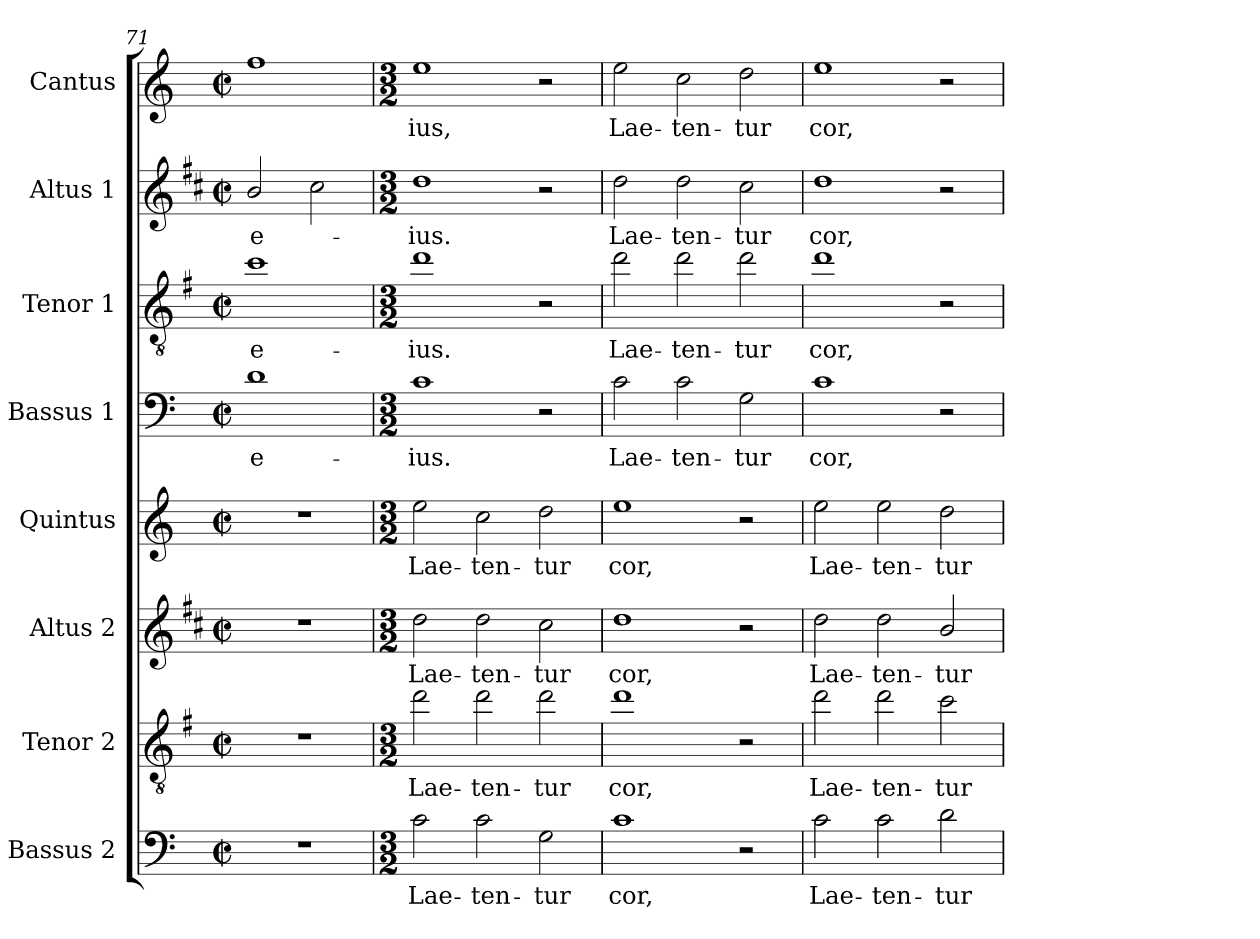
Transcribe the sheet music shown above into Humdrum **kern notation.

**kern	**text	**kern	**text	**kern	**text	**kern	**text	**kern	**text	**kern	**text	**kern	**text	**kern	**text
*part8	*part8	*part7	*part7	*part6	*part6	*part5	*part5	*part4	*part4	*part3	*part3	*part2	*part2	*part1	*part1
*staff8	*staff8	*staff7	*staff7	*staff6	*staff6	*staff5	*staff5	*staff4	*staff4	*staff3	*staff3	*staff2	*staff2	*staff1	*staff1
*I"Bassus 2	*	*I"Tenor 2	*	*I"Altus 2	*	*I"Quintus	*	*I"Bassus 1	*	*I"Tenor 1	*	*I"Altus 1	*	*I"Cantus	*
*I'B 2	*	*I'T 2	*	*I'A 2	*	*	*	*I'B 1	*	*I'T 1	*	*I'A 1	*	*I'C	*
*clefF4	*	*clefGv2	*	*clefG2	*	*clefG2	*	*clefF4	*	*clefGv2	*	*clefG2	*	*clefG2	*
*	*	*ITrd4c7	*	*ITrd1c2	*	*	*	*	*	*ITrd4c7	*	*ITrd1c2	*	*	*
*k[]	*	*k[]	*	*k[]	*	*k[]	*	*k[]	*	*k[]	*	*k[]	*	*k[]	*
*C:	*	*C:	*	*C:	*	*C:	*	*C:	*	*C:	*	*C:	*	*C:	*
*M2/2	*	*M2/2	*	*M2/2	*	*M2/2	*	*M2/2	*	*M2/2	*	*M2/2	*	*M2/2	*
*met(c|)	*	*met(c|)	*	*met(c|)	*	*met(c|)	*	*met(c|)	*	*met(c|)	*	*met(c|)	*	*met(c|)	*
=71	=71	=71	=71	=71	=71	=71	=71	=71	=71	=71	=71	=71	=71	=71	=71
!	!	!	!	!	!	!	!	!	!LO:LY:b	!	!LO:LY:b	!	!LO:LY:b	!	!
1r	.	1r	.	1r	.	1r	.	1d	e-	1f	e-	2a/	e-	1ff	.
.	.	.	.	.	.	.	.	.	.	.	.	2b\	.	.	.
!!LO:LB:g=z
=72	=72	=72	=72	=72	=72	=72	=72	=72	=72	=72	=72	=72	=72	=72	=72
*M3/2	*	*M3/2	*	*M3/2	*	*M3/2	*	*M3/2	*	*M3/2	*	*M3/2	*	*M3/2	*
!	!LO:LY:b	!	!LO:LY:b	!	!LO:LY:b	!	!LO:LY:b	!	!LO:LY:b	!	!LO:LY:b	!	!LO:LY:b	!	!LO:LY:b
2c\	Lae-	2g\	Lae-	2cc\	Lae-	2ee\	Lae-	1c	-ius.	1g	-ius.	1cc	-ius.	1ee	-ius,
!	!LO:LY:b	!	!LO:LY:b	!	!LO:LY:b	!	!LO:LY:b	!	!	!	!	!	!	!	!
2c\	-ten-	2g\	-ten-	2cc\	-ten-	2cc\	-ten-	.	.	.	.	.	.	.	.
!	!LO:LY:b	!	!LO:LY:b	!	!LO:LY:b	!	!LO:LY:b	!	!	!	!	!	!	!	!
2G\	-tur	2g\	-tur	2b\	-tur	2dd\	-tur	2r	.	2r	.	2r	.	2r	.
=73	=73	=73	=73	=73	=73	=73	=73	=73	=73	=73	=73	=73	=73	=73	=73
!	!LO:LY:b	!	!LO:LY:b	!	!LO:LY:b	!	!LO:LY:b	!	!LO:LY:b	!	!LO:LY:b	!	!LO:LY:b	!	!LO:LY:b
1c	cor,	1g	cor,	1cc	cor,	1ee	cor,	2c\	Lae-	2g\	Lae-	2cc\	Lae-	2ee\	Lae-
!	!	!	!	!	!	!	!	!	!LO:LY:b	!	!LO:LY:b	!	!LO:LY:b	!	!LO:LY:b
.	.	.	.	.	.	.	.	2c\	-ten-	2g\	-ten-	2cc\	-ten-	2cc\	-ten-
!	!	!	!	!	!	!	!	!	!LO:LY:b	!	!LO:LY:b	!	!LO:LY:b	!	!LO:LY:b
2r	.	2r	.	2r	.	2r	.	2G\	-tur	2g\	-tur	2b\	-tur	2dd\	-tur
=74	=74	=74	=74	=74	=74	=74	=74	=74	=74	=74	=74	=74	=74	=74	=74
!	!LO:LY:b	!	!LO:LY:b	!	!LO:LY:b	!	!LO:LY:b	!	!LO:LY:b	!	!LO:LY:b	!	!LO:LY:b	!	!LO:LY:b
2c\	Lae-	2g\	Lae-	2cc\	Lae-	2ee\	Lae-	1c	cor,	1g	cor,	1cc	cor,	1ee	cor,
!	!LO:LY:b	!	!LO:LY:b	!	!LO:LY:b	!	!LO:LY:b	!	!	!	!	!	!	!	!
2c\	-ten-	2g\	-ten-	2cc\	-ten-	2ee\	-ten-	.	.	.	.	.	.	.	.
!	!LO:LY:b	!	!LO:LY:b	!	!LO:LY:b	!	!LO:LY:b	!	!	!	!	!	!	!	!
2d\	-tur	2f\	-tur	2a/	-tur	2dd\	-tur	2r	.	2r	.	2r	.	2r	.
=	=	=	=	=	=	=	=	=	=	=	=	=	=	=	=
*-	*-	*-	*-	*-	*-	*-	*-	*-	*-	*-	*-	*-	*-	*-	*-
